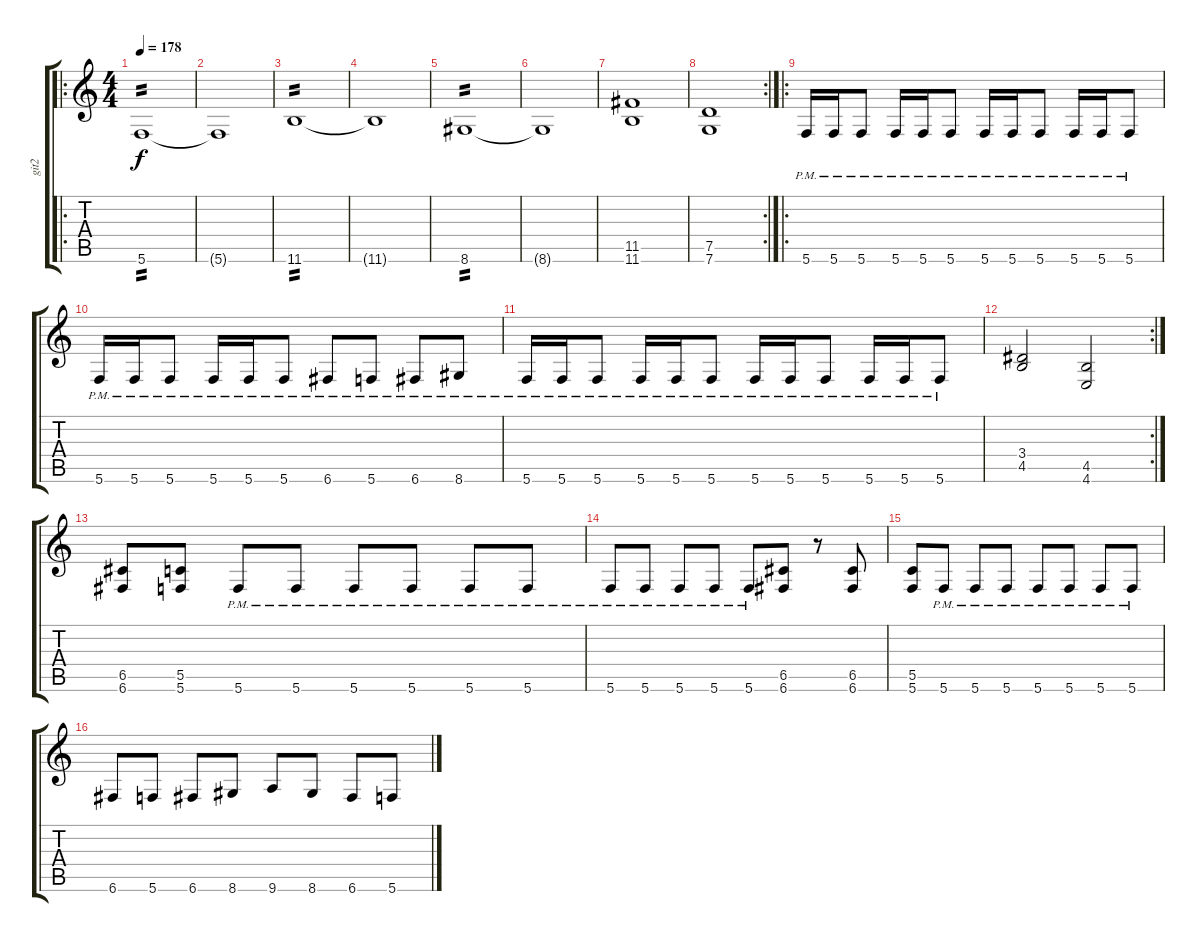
\track ("git2" "git2") {instrument distortionguitar}
\staff {score tabs}
\tuning (D4 A3 F3 C3 G2 C2) {hide}
\ro
\ts (4 4)
\tempo 178
\clef g2
\ks c
5.6.1{tp 2 dy f} |
5.6{t}.1 |
11.6.1{tp 2} |
11.6{t}.1 |
8.6.1{tp 2} |
8.6{t}.1 |
(11.5 11.6).1 |
\rc 2
(7.5 7.6).1 |
\ro
5.6{pm}.16 5.6{pm}.16 5.6{pm}.8 5.6{pm}.16 5.6{pm}.16 5.6{pm}.8 5.6{pm}.16 5.6{pm}.16 5.6{pm}.8 5.6{pm}.16 5.6{pm}.16 5.6{pm}.8 |
5.6{pm}.16 5.6{pm}.16 5.6{pm}.8 5.6{pm}.16 5.6{pm}.16 5.6{pm}.8 6.6{pm}.8 5.6{pm}.8 6.6{pm}.8 8.6{pm}.8 |
5.6{pm}.16 5.6{pm}.16 5.6{pm}.8 5.6{pm}.16 5.6{pm}.16 5.6{pm}.8 5.6{pm}.16 5.6{pm}.16 5.6{pm}.8 5.6{pm}.16 5.6{pm}.16 5.6{pm}.8 |
\rc 2
(3.4 4.5).2 (4.5 4.6).2 |
(6.5 6.6).8 (5.5 5.6).8 5.6{pm}.8 5.6{pm}.8 5.6{pm}.8 5.6{pm}.8 5.6{pm}.8 5.6{pm}.8 |
5.6{pm}.8 5.6{pm}.8 5.6{pm}.8 5.6{pm}.8 5.6{pm}.8 (6.5 6.6).8 r.8 (6.5 6.6).8 |
(5.5 5.6).8 5.6{pm}.8 5.6{pm}.8 5.6{pm}.8 5.6{pm}.8 5.6{pm}.8 5.6{pm}.8 5.6{pm}.8 |
6.6.8 5.6.8 6.6.8 8.6.8 9.6.8 8.6.8 6.6.8 5.6.8
